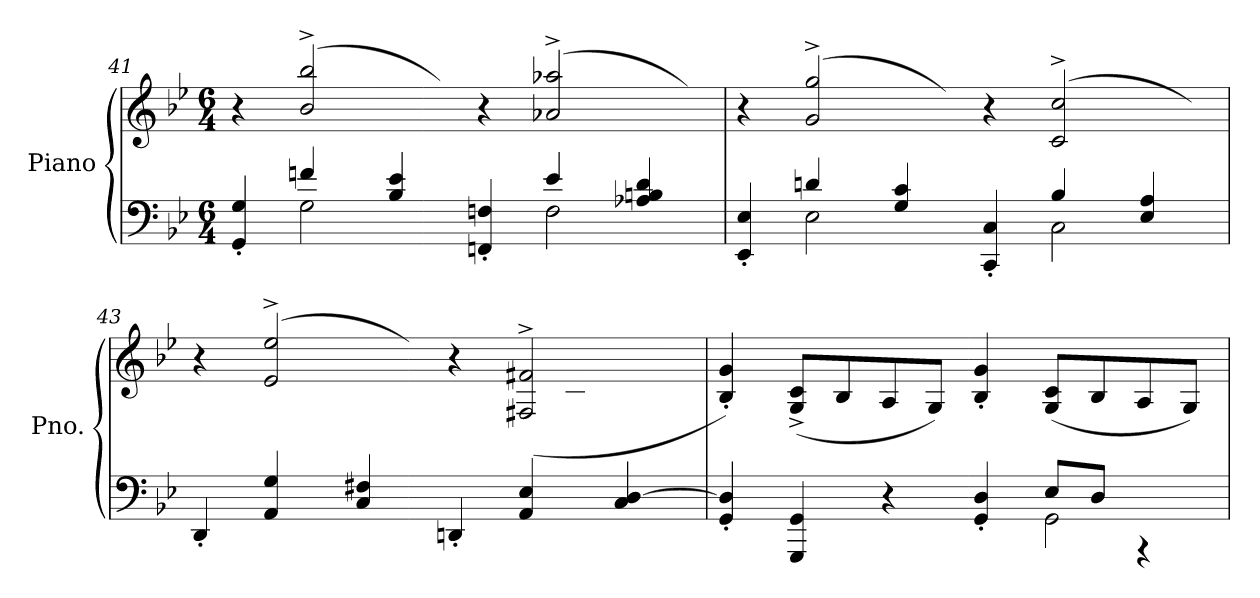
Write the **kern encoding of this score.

**kern	**kern
*part1	*part1
*staff2	*staff1
*I"Piano	*
*I'Pno.	*
*clefF4	*clefG2
*k[b-e-]	*k[b-e-]
*M6/4	*M6/4
*MM173	*MM173
=41	=41
*^	*^
4GG/' 4G/'	4ryy	4r	4ryy
2G\	4fn/	(>2b-/^ 2bb-/^	8b-\Lyy
.	.	.	8dd\
.	4B-/ 4e-/	.	8ff\
.	.	.	8ee-\J)
*	*	*MM193	*
4FFn/' 4Fn/'	4ryy	4r	4ryy
2F\	4e-/	(>2a-X/^ 2aa-X/^	8a-\Lyy
.	.	.	8cc#X\
.	4A-X/ 4Bn/ 4d/	.	8ee-\
.	.	.	8dd\J)
=42	=42	=42	=42
*	*	*MM213	*
4EE-/' 4E-/'	4ryy	4r	4ryy
2E-\	4dn/	(>2g/^ 2gg/^	8g\Lyy
.	.	.	8bn\
.	4G/ 4c/	.	8dd\
.	.	.	8cc\J)
*	*	*MM233	*
4CC/' 4C/'	4ryy	4r	4ryy
2C\	4B-/	(>2c/^ 2cc/^	8c\Lyy
.	.	.	8g#X\
.	4E-/ 4A/	.	8b-X\
.	.	.	8a\J)
*v	*v	*	*
!!LO:LB:g=z	!!
=43	=43	=43
*	*MM253	*
4DD'/	4r	4ryy
4AA/ 4G/	(>2e-/^ 2ee-/^	8e-\Lyy
.	.	8bn\
4C/ 4F#X/	.	8dd\
.	.	8cc\J)
*	*MM273	*
4DDn'/	4r	4ryy
4AA/ 4E-/	2F#X/^ 2f#X/^	(>8F#\Lyy
.	.	8c#X\
4C/ [4D/	.	8e-\
.	.	8d\J
=44	=44	=44
*^	*	*
!	!	!LO:TX:a:Bi:t=sempre più mosso	!
*	*	*v	*v
4GG/' 4D/]'	1ryy	4B-/' 4g/')
4GGG/ 4GG/	.	(>8G/^ 8c/^L
.	.	8B-/
4r	.	8A/
.	.	8G/J)
*	*	*MM282
4GG/' 4D/'	.	4B-/' 4g/'
2GG\	8E-/L	(>8G/ 8c/L
.	8D/J	8B-/
.	4r	8A/
.	.	8G/J)
*v	*v	*
=	=
*-	*-
